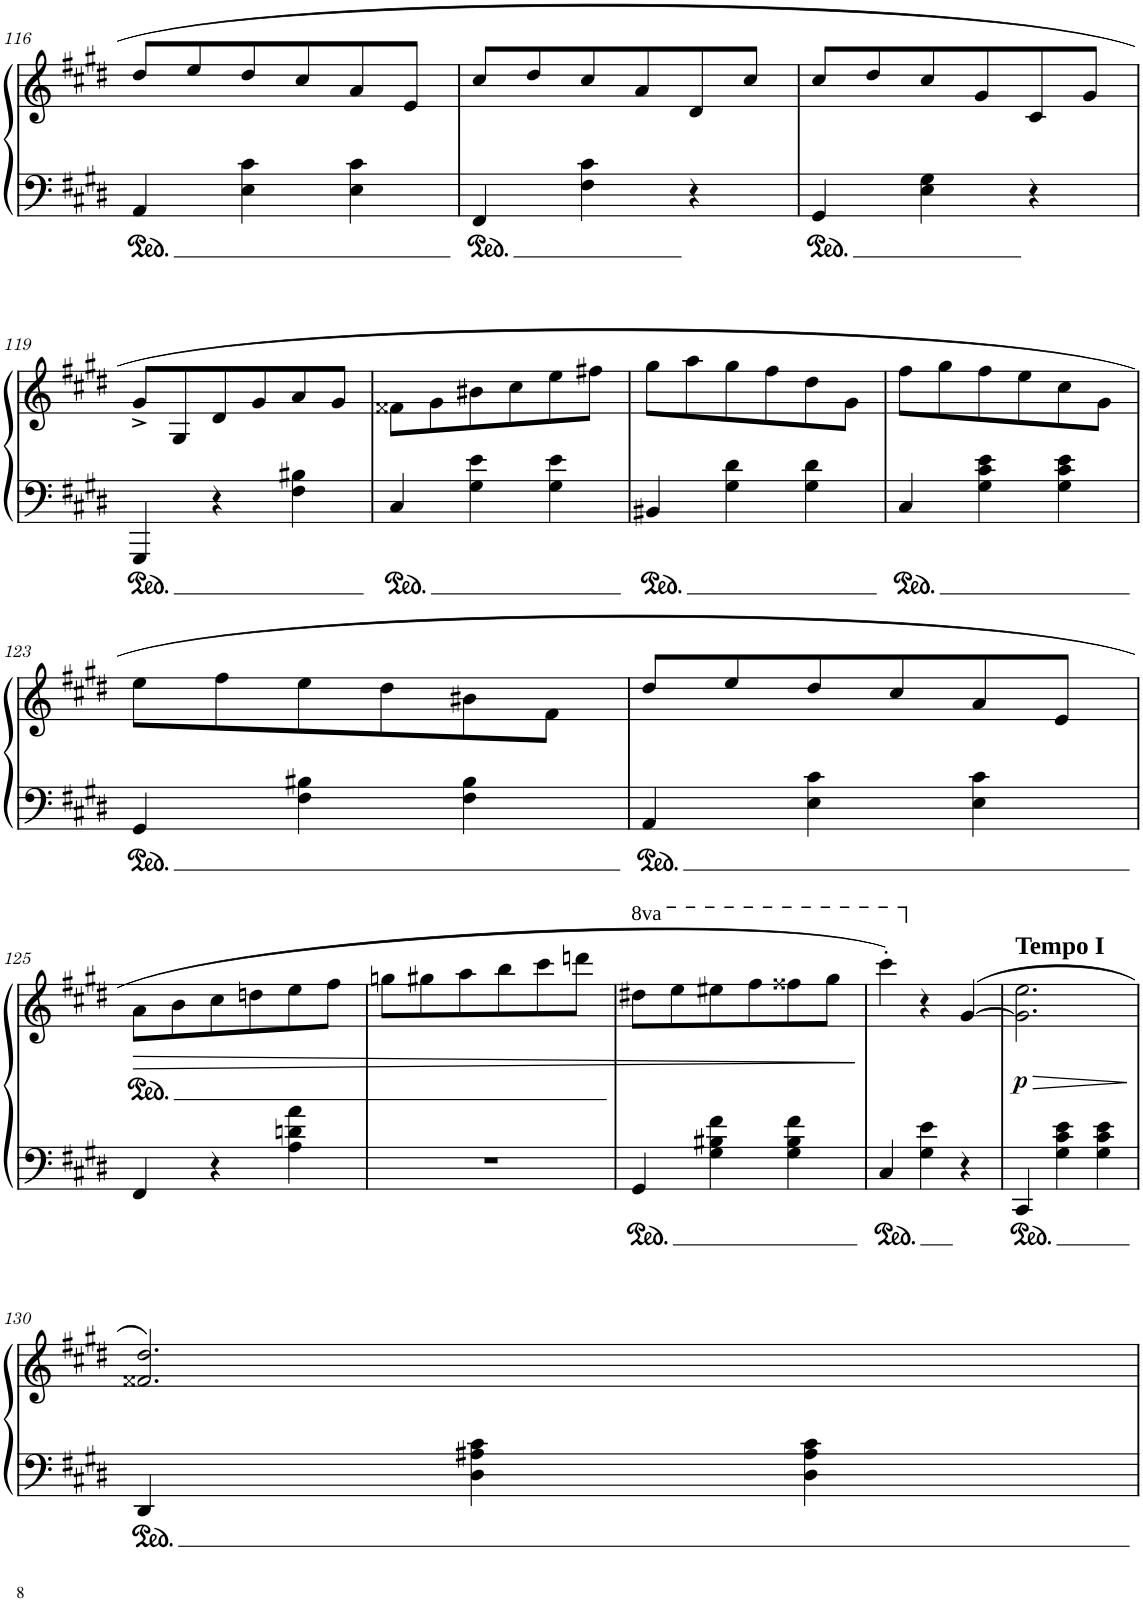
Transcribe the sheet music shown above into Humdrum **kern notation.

**kern	**kern	**dynam
*part1	*part1	*part1
*staff2	*staff1	*staff1/2
*I"Piano	*	*
*I'Pno	*	*
!!LO:PB:g=z
*clefF4	*clefG2	*
*k[f#c#g#d#]	*k[f#c#g#d#]	*
*M3/4	*M3/4	*
=116	=116	=116
4AA/	8dd#^/L	.
.	8ee/	.
4E\ 4c#\	8dd#/	.
.	8cc#/	.
4E\ 4c#\	8a/	.
.	8e/J	.
=117	=117	=117
4FF#/	8cc#^/L	.
.	8dd#/	.
4F#\ 4c#\	8cc#/	.
.	8a/	.
4r	8d#/	.
.	8cc#/J	.
=118	=118	=118
4GG#/	8cc#^/L	.
.	8dd#/	.
4E\ 4G#\	8cc#/	.
.	8g#/	.
4r	8c#/	.
.	8g#/J	.
!!LO:LB:g=z
=119	=119	=119
4GGG#/	8g#^/L	.
.	8G#^/	.
4r	8d#/	.
.	8g#/	.
4F#\ 4B#X\	8a/	.
.	8g#/J	.
=120	=120	=120
4C#/	8f##X\L	.
.	8g#\	.
4G#\ 4e\	8b#X\	.
.	8cc#\	.
4G#\ 4e\	8ee\	.
.	8ff#X\J	.
=121	=121	=121
4BB#X/	8gg#^\L	.
.	8aa\	.
4G#\ 4d#\	8gg#\	.
.	8ff#\	.
4G#\ 4d#\	8dd#\	.
.	8g#\J	.
=122	=122	=122
4C#/	8ff#^\L	.
.	8gg#\	.
4G#\ 4c#\ 4e\	8ff#\	.
.	8ee\	.
4G#\ 4c#\ 4e\	8cc#\	.
.	8g#\J	.
!!LO:LB:g=z
=123	=123	=123
4GG#/	8ee^\L	.
.	8ff#\	.
4F#\ 4B#X\	8ee\	.
.	8dd#\	.
4F#\ 4B#\	8b#X\	.
.	8f#\J	.
=124	=124	=124
4AA/	8dd#^/L	.
.	8ee/	.
4E\ 4c#\	8dd#/	.
.	8cc#/	.
4E\ 4c#\	8a/	.
.	8e/J	.
!!LO:LB:g=z
=125	=125	=125
4FF#/	8a\L	.
!	!	!LO:HP:b
.	8b\	>
4r	8cc#\	.
.	8ddn\	.
4A\ 4dn\ 4a\	8ee\	.
.	8ff#\J	.
=126	=126	=126
2.r	8ggn\L	.
.	8gg#X\	.
.	8aa\	.
.	8bb\	.
.	8ccc#\	.
.	8dddn\J	.
=127	=127	=127
*	*8va	*
4GG#/	8ddd#X\L	.
.	8eee\	.
4G#\ 4B#X\ 4f#\	8eee#X\	.
.	8fff#\	.
4G#\ 4B#\ 4f#\	8fff##X\	.
.	8ggg#\J	.
.	.	]
=128	=128	=128
4C#/	4cccc#'^\	.
*	*X8va	*
4G#\ 4e\	4r	.
4r	([4g#/	.
=129	=129	=129
!	!LO:TX:a:B:t=Tempo I	!
!	!	!LO:HP:b
!	!	!LO:DY:n=1:b
4CC#/	2.g#\] 2.ee\	> p
4G#\ 4c#\ 4e\	.	.
4G#\ 4c#\ 4e\	.	.
.	.	]
!!LO:LB:g=z
=130	=130	=130
4DD#/	2.f##X/ 2.dd#/)	.
4D#\ 4A#X\ 4c#\	.	.
4D#\ 4A#\ 4c#\	.	.
=	=	=
*-	*-	*-
